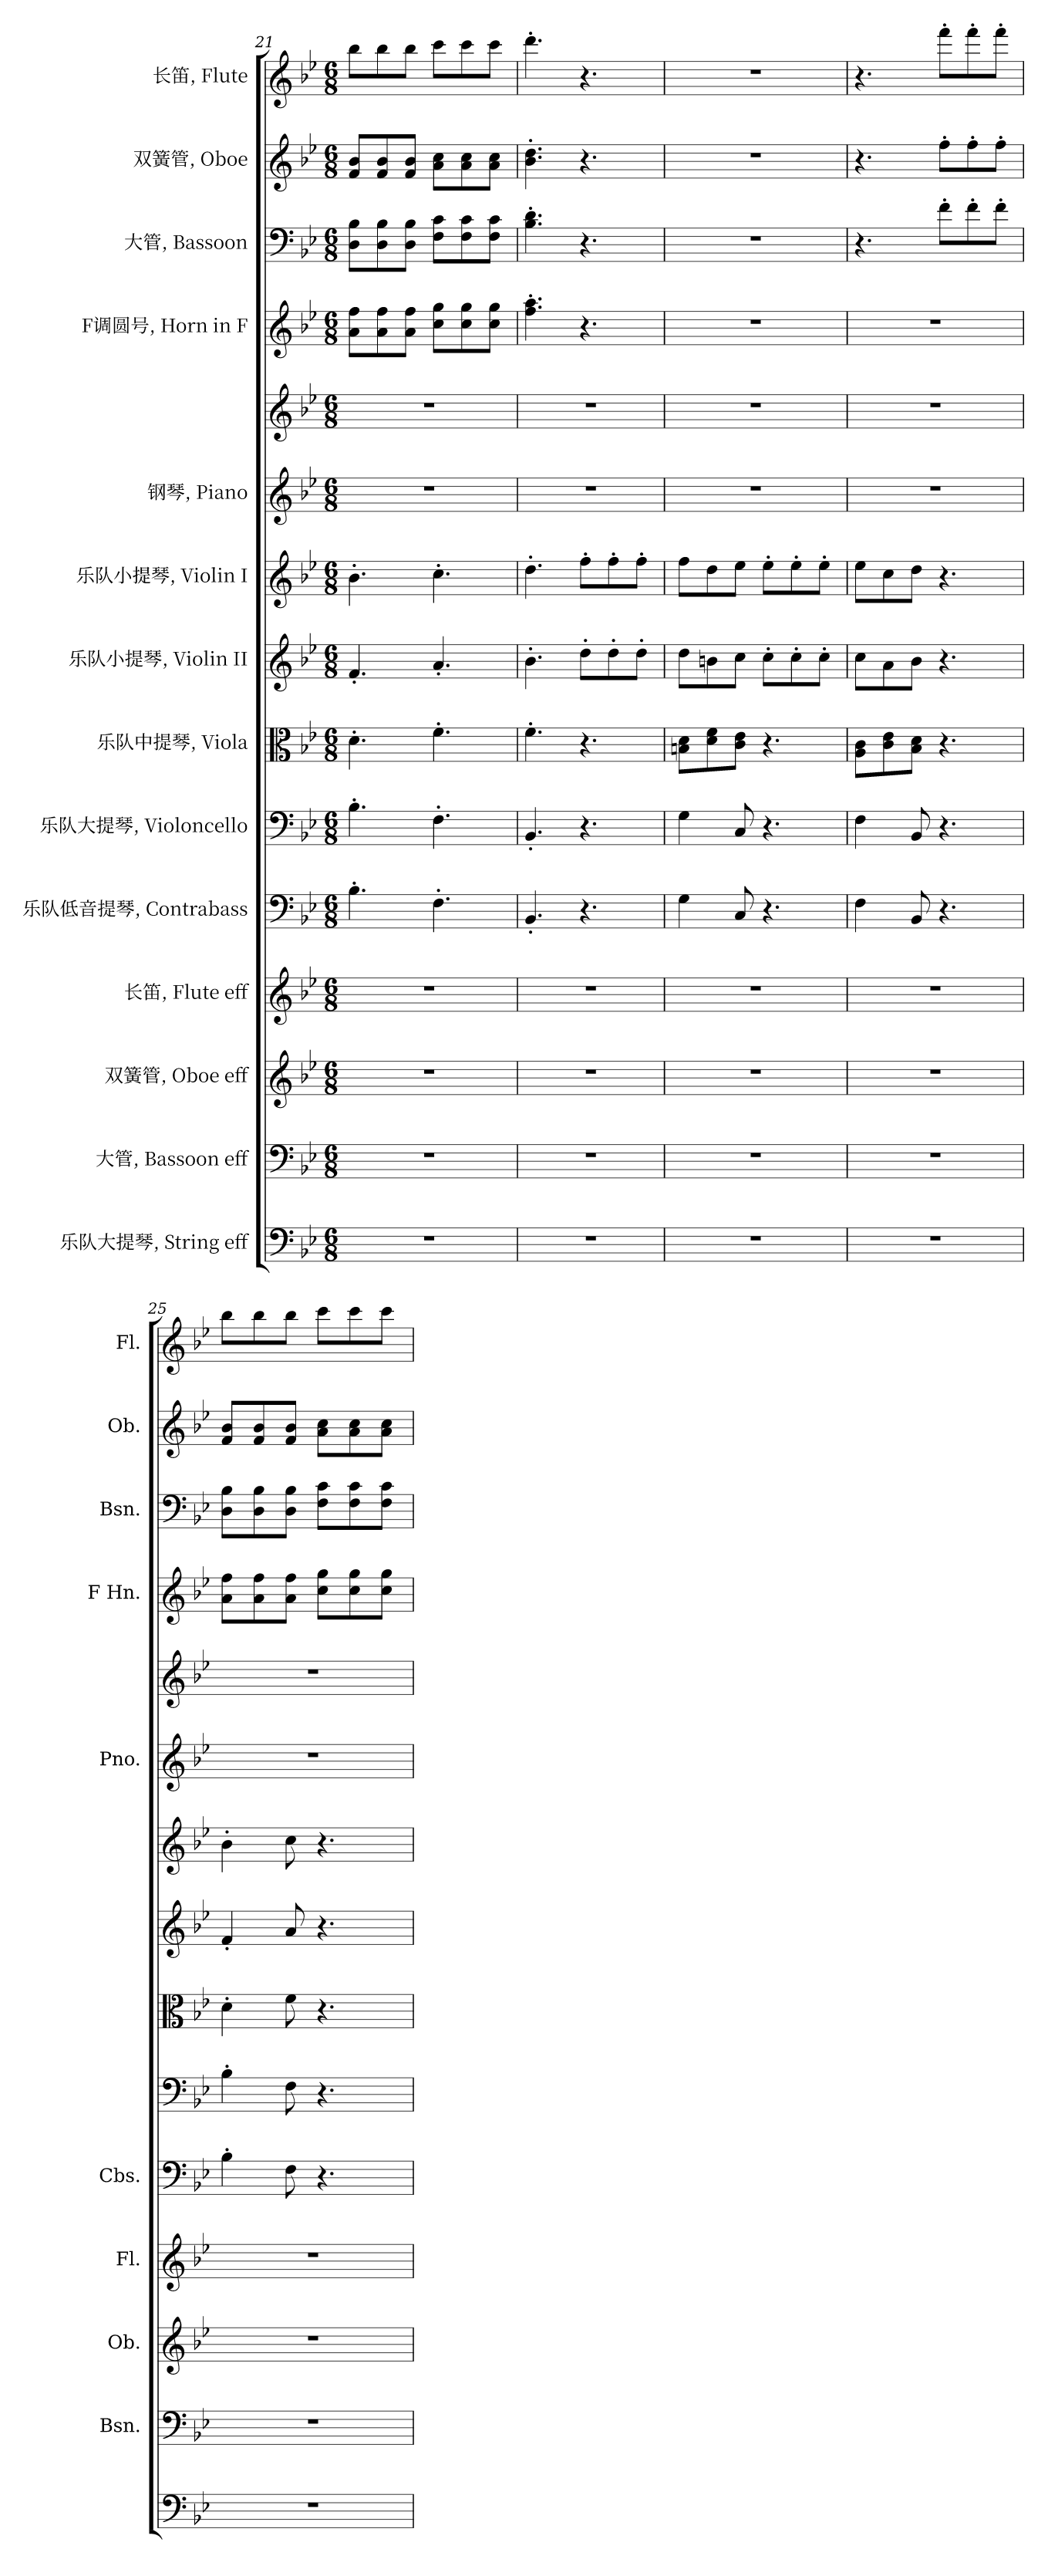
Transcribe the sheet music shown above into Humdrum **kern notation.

**kern	**kern	**kern	**kern	**kern	**kern	**kern	**kern	**kern	**kern	**kern	**kern	**kern	**kern	**kern
*part14	*part13	*part12	*part11	*part10	*part9	*part8	*part7	*part6	*part5	*part5	*part4	*part3	*part2	*part1
*staff15	*staff14	*staff13	*staff12	*staff11	*staff10	*staff9	*staff8	*staff7	*staff6	*staff5	*staff4	*staff3	*staff2	*staff1
*I"乐队大提琴, String eff	*I"大管, Bassoon eff	*I"双簧管, Oboe eff	*I"长笛, Flute eff	*I"乐队低音提琴, Contrabass	*I"乐队大提琴, Violoncello	*I"乐队中提琴, Viola	*I"乐队小提琴, Violin II	*I"乐队小提琴, Violin I	*I"钢琴, Piano	*	*I"F调圆号, Horn in F	*I"大管, Bassoon	*I"双簧管, Oboe	*I"长笛, Flute
*	*I'Bsn.	*I'Ob.	*I'Fl.	*I'Cbs.	*	*	*	*	*I'Pno.	*	*I'F Hn.	*I'Bsn.	*I'Ob.	*I'Fl.
*clefF4	*clefF4	*clefG2	*clefG2	*clefF4	*clefF4	*clefC3	*clefG2	*clefG2	*clefG2	*clefG2	*clefG2	*clefF4	*clefG2	*clefG2
*	*	*	*	*ITrd7c12	*	*	*	*	*	*	*ITrd4c7	*	*	*
*k[b-e-]	*k[b-e-]	*k[b-e-]	*k[b-e-]	*k[b-e-]	*k[b-e-]	*k[b-e-]	*k[b-e-]	*k[b-e-]	*k[b-e-]	*k[b-e-]	*k[b-e-a-]	*k[b-e-]	*k[b-e-]	*k[b-e-]
*M6/8	*M6/8	*M6/8	*M6/8	*M6/8	*M6/8	*M6/8	*M6/8	*M6/8	*M6/8	*M6/8	*M6/8	*M6/8	*M6/8	*M6/8
=21	=21	=21	=21	=21	=21	=21	=21	=21	=21	=21	=21	=21	=21	=21
2.r	2.r	2.r	2.r	4.BB-'\	4.B-'\	4.d'\	4.f'/	4.b-'\	2.r	2.r	8d\ 8b-\L	8D\ 8B-\L	8f/ 8b-/L	8bb-\L
.	.	.	.	.	.	.	.	.	.	.	8d\ 8b-\	8D\ 8B-\	8f/ 8b-/	8bb-\
.	.	.	.	.	.	.	.	.	.	.	8d\ 8b-\J	8D\ 8B-\J	8f/ 8b-/J	8bb-\J
.	.	.	.	4.FF'\	4.F'\	4.f'\	4.a'/	4.cc'\	.	.	8f\ 8cc\L	8F\ 8c\L	8a\ 8cc\L	8ccc\L
.	.	.	.	.	.	.	.	.	.	.	8f\ 8cc\	8F\ 8c\	8a\ 8cc\	8ccc\
.	.	.	.	.	.	.	.	.	.	.	8f\ 8cc\J	8F\ 8c\J	8a\ 8cc\J	8ccc\J
!!LO:PB:g=z
=22	=22	=22	=22	=22	=22	=22	=22	=22	=22	=22	=22	=22	=22	=22
2.r	2.r	2.r	2.r	4.BBB-'/	4.BB-'/	4.f'\	4.b-'\	4.dd'\	2.r	2.r	4.b-\' 4.dd\'	4.B-\' 4.d\'	4.b-\' 4.dd\'	4.ddd'\
.	.	.	.	4.r	4.r	4.r	8dd'\L	8ff'\L	.	.	4.r	4.r	4.r	4.r
.	.	.	.	.	.	.	8dd'\	8ff'\	.	.	.	.	.	.
.	.	.	.	.	.	.	8dd'\J	8ff'\J	.	.	.	.	.	.
=23	=23	=23	=23	=23	=23	=23	=23	=23	=23	=23	=23	=23	=23	=23
2.r	2.r	2.r	2.r	4GG\	4G\	8Bn\ 8d\L	8dd\L	8ff\L	2.r	2.r	2.r	2.r	2.r	2.r
.	.	.	.	.	.	8d\ 8f\	8bn\	8dd\	.	.	.	.	.	.
.	.	.	.	8CC/	8C/	8c\ 8e-\J	8cc\J	8ee-\J	.	.	.	.	.	.
.	.	.	.	4.r	4.r	4.r	8cc'\L	8ee-'\L	.	.	.	.	.	.
.	.	.	.	.	.	.	8cc'\	8ee-'\	.	.	.	.	.	.
.	.	.	.	.	.	.	8cc'\J	8ee-'\J	.	.	.	.	.	.
=24	=24	=24	=24	=24	=24	=24	=24	=24	=24	=24	=24	=24	=24	=24
2.r	2.r	2.r	2.r	4FF\	4F\	8A\ 8c\L	8cc\L	8ee-\L	2.r	2.r	2.r	4.r	4.r	4.r
.	.	.	.	.	.	8c\ 8e-\	8a\	8cc\	.	.	.	.	.	.
.	.	.	.	8BBB-/	8BB-/	8B-\ 8d\J	8b-\J	8dd\J	.	.	.	.	.	.
.	.	.	.	4.r	4.r	4.r	4.r	4.r	.	.	.	8f'\L	8ff'\L	8fff'\L
.	.	.	.	.	.	.	.	.	.	.	.	8f'\	8ff'\	8fff'\
.	.	.	.	.	.	.	.	.	.	.	.	8f'\J	8ff'\J	8fff'\J
=25	=25	=25	=25	=25	=25	=25	=25	=25	=25	=25	=25	=25	=25	=25
2.r	2.r	2.r	2.r	4BB-'\	4B-'\	4d'\	4f'/	4b-'\	2.r	2.r	8d\ 8b-\L	8D\ 8B-\L	8f/ 8b-/L	8bb-\L
.	.	.	.	.	.	.	.	.	.	.	8d\ 8b-\	8D\ 8B-\	8f/ 8b-/	8bb-\
.	.	.	.	8FF\	8F\	8f\	8a/	8cc\	.	.	8d\ 8b-\J	8D\ 8B-\J	8f/ 8b-/J	8bb-\J
.	.	.	.	4.r	4.r	4.r	4.r	4.r	.	.	8f\ 8cc\L	8F\ 8c\L	8a\ 8cc\L	8ccc\L
.	.	.	.	.	.	.	.	.	.	.	8f\ 8cc\	8F\ 8c\	8a\ 8cc\	8ccc\
.	.	.	.	.	.	.	.	.	.	.	8f\ 8cc\J	8F\ 8c\J	8a\ 8cc\J	8ccc\J
=	=	=	=	=	=	=	=	=	=	=	=	=	=	=
*-	*-	*-	*-	*-	*-	*-	*-	*-	*-	*-	*-	*-	*-	*-
